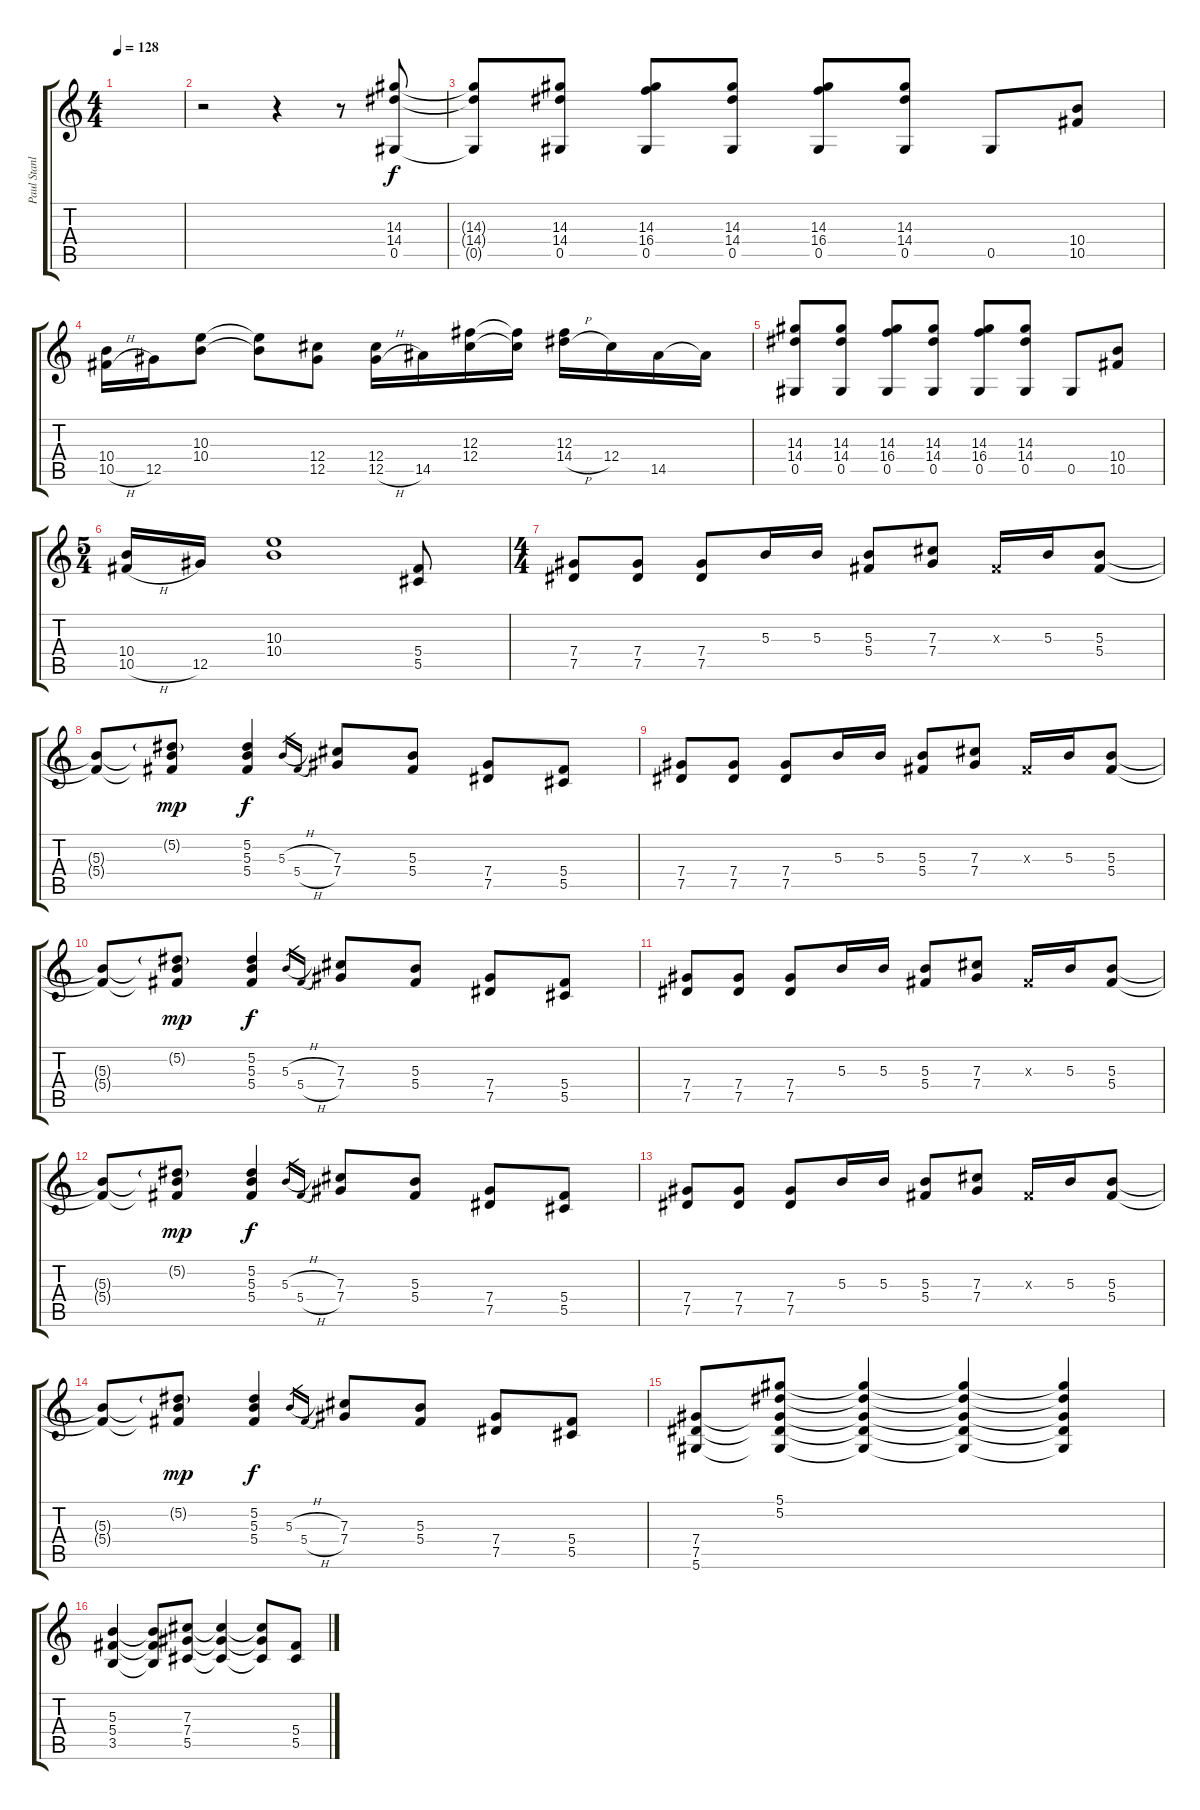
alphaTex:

\track ("Paul Stanley" "Paul Stanl") {instrument distortionguitar}
\staff {score tabs}
\tuning (Eb4 Bb3 Gb3 Db3 Ab2 Eb2) {hide}
\ts (4 4)
\tempo 128
\clef g2
\ks c
|
r.2 r.4 r.8 (14.3 14.4 0.5).8 |
(14.3{t} 14.4{t} 0.5{t}).8 (14.3 14.4 0.5).8 (14.3 16.4 0.5).8 (14.3 14.4 0.5).8 (14.3 16.4 0.5).8 (14.3 14.4 0.5).8 0.5.8 (10.4 10.5).8 |
(10.4 10.5{h}).16 12.5.16 (10.3 10.4).8 (10.3{t} 10.4{t}).8 (12.4 12.5).8 (12.4 12.5{h}).16 14.5.16 (12.3 12.4).16 (12.3{t} 12.4{t}).16 (12.3 14.4{h}).16 12.4.16 14.5.16 14.5{t}.16 |
(14.3 14.4 0.5).8 (14.3 14.4 0.5).8 (14.3 16.4 0.5).8 (14.3 14.4 0.5).8 (14.3 16.4 0.5).8 (14.3 14.4 0.5).8 0.5.8 (10.4 10.5).8 |
\ts (5 4)
(10.4 10.5{h}).16 12.5.16 (10.3 10.4).1 (5.4 5.5).8 |
\ts (4 4)
(7.4 7.5).8 (7.4 7.5).8 (7.4 7.5).8 5.3.16 5.3.16 (5.3 5.4).8 (7.3 7.4).8 0.3{x}.16 5.3.16 (5.3 5.4).8 |
(5.3{t} 5.4{t}).8 (5.2{g} 5.3{t} 5.4{t}).8{dy mp} (5.2 5.3 5.4).4{dy f} 5.3{h}.16{gr} 5.4{h}.16{gr} (7.3 7.4).8 (5.3 5.4).8 (7.4 7.5).8 (5.4 5.5).8 |
(7.4 7.5).8 (7.4 7.5).8 (7.4 7.5).8 5.3.16 5.3.16 (5.3 5.4).8 (7.3 7.4).8 0.3{x}.16 5.3.16 (5.3 5.4).8 |
(5.3{t} 5.4{t}).8 (5.2{g} 5.3{t} 5.4{t}).8{dy mp} (5.2 5.3 5.4).4{dy f} 5.3{h}.16{gr} 5.4{h}.16{gr} (7.3 7.4).8 (5.3 5.4).8 (7.4 7.5).8 (5.4 5.5).8 |
(7.4 7.5).8 (7.4 7.5).8 (7.4 7.5).8 5.3.16 5.3.16 (5.3 5.4).8 (7.3 7.4).8 0.3{x}.16 5.3.16 (5.3 5.4).8 |
(5.3{t} 5.4{t}).8 (5.2{g} 5.3{t} 5.4{t}).8{dy mp} (5.2 5.3 5.4).4{dy f} 5.3{h}.16{gr} 5.4{h}.16{gr} (7.3 7.4).8 (5.3 5.4).8 (7.4 7.5).8 (5.4 5.5).8 |
(7.4 7.5).8 (7.4 7.5).8 (7.4 7.5).8 5.3.16 5.3.16 (5.3 5.4).8 (7.3 7.4).8 0.3{x}.16 5.3.16 (5.3 5.4).8 |
(5.3{t} 5.4{t}).8 (5.2{g} 5.3{t} 5.4{t}).8{dy mp} (5.2 5.3 5.4).4{dy f} 5.3{h}.16{gr} 5.4{h}.16{gr} (7.3 7.4).8 (5.3 5.4).8 (7.4 7.5).8 (5.4 5.5).8 |
(7.4 7.5 5.6).8 (5.1 5.2 7.4{t} 7.5{t} 5.6{t}).8 (5.1{t} 5.2{t} 7.4{t} 7.5{t} 5.6{t}).4 (5.1{t} 5.2{t} 7.4{t} 7.5{t} 5.6{t}).4 (5.1{t} 5.2{t} 7.4{t} 7.5{t} 5.6{t}).4 |
(5.3 5.4 3.5).4 (5.3{t} 5.4{t} 3.5{t}).8 (7.3 7.4 5.5).8 (7.3{t} 7.4{t} 5.5{t}).4 (7.3{t} 7.4{t} 5.5{t}).8 (5.4 5.5).8
